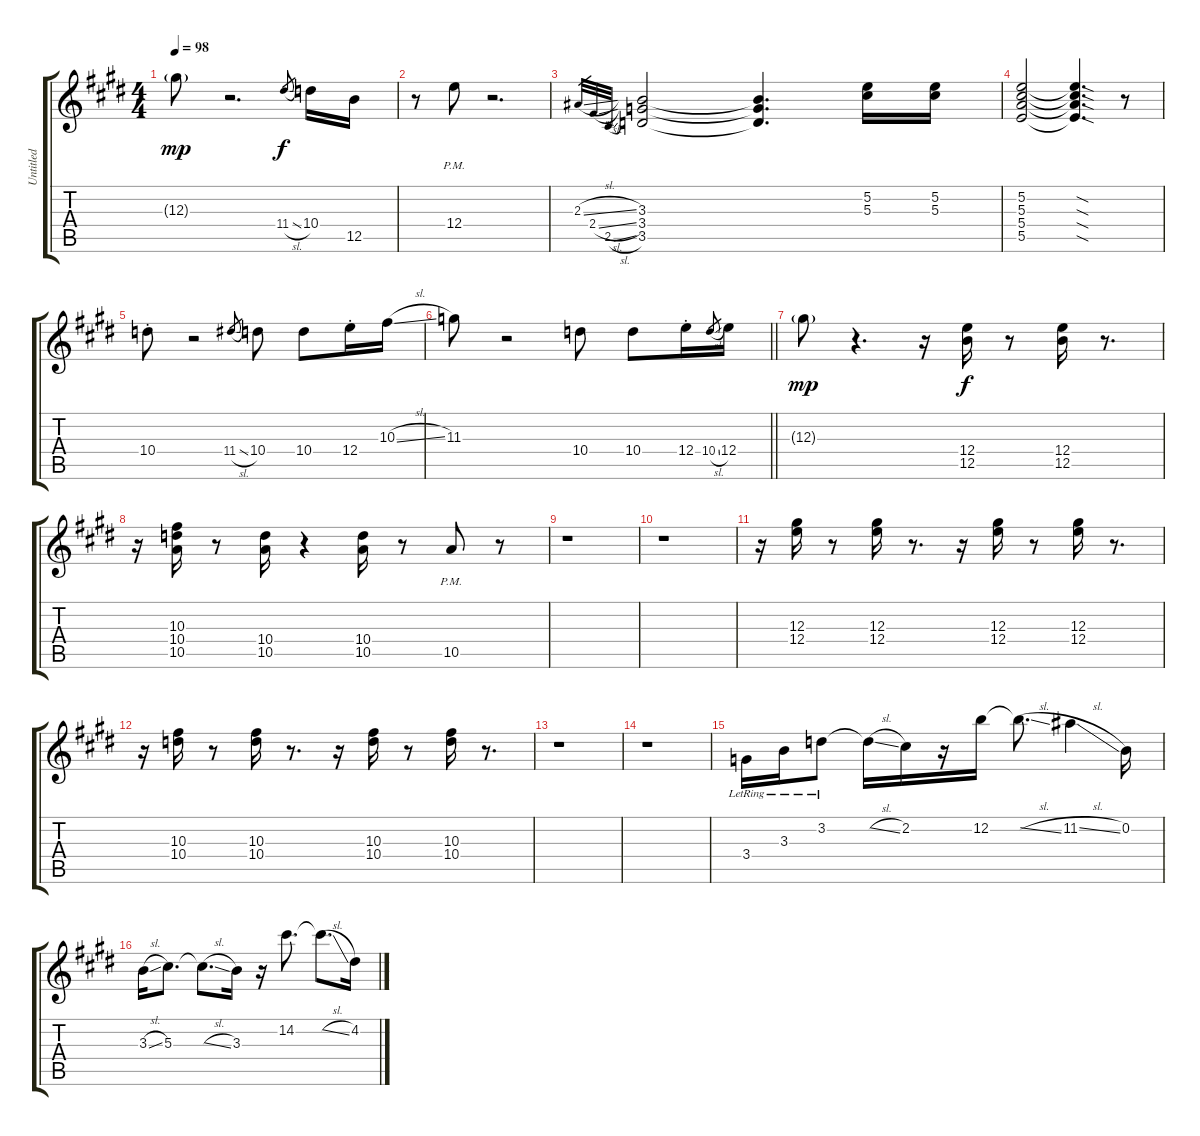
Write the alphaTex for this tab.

\track ("Untitled" "Untitled") {instrument distortionguitar}
\staff {score tabs}
\tuning (E4 B3 Ab3 E3 B2 E2) {hide}
\ts (4 4)
\tempo 98
\clef g2
\ks e
12.3{g}.8{dy mp} r.2{d} 11.4{sl}.8{gr dy f} 10.4.16 12.5.16 |
\ks c#minor
r.8 12.4{pm}.8 r.2{d} |
\ks e
2.3{sl}.32{gr} 2.4{sl}.32{gr} 2.5{sl}.32{gr} (3.3 3.4 3.5).2 (3.3{t} 3.4{t} 3.5{t}).4{d} (5.2 5.3).16 (5.2 5.3).16 |
\ks c#minor
(5.2 5.3 5.4 5.5).2 (5.2{sod t} 5.3{sod t} 5.4{sod t} 5.5{sod t}).4{d} r.8 |
\ks e
10.4{st}.8 r.2 11.4{sl}.8{gr} 10.4.8 10.4.8 12.4{st}.16 10.3{sl}.16 |
\barLineRight lightlight
\ks c#minor
11.3.8 r.2 10.4.8 10.4.8 12.4{st}.16 10.4{sl}.8{gr} 12.4.16 |
\ks e
12.3{g}.8{dy mp} r.4{d} r.16 (12.4 12.5).16{dy f} r.8 (12.4 12.5).16 r.8{d} |
\ks c#minor
r.16 (10.3 10.4 10.5).16 r.8 (10.4 10.5).16 r.4 (10.4 10.5).16 r.8 10.5{pm}.8 r.8 |
\ks e
r.1 |
\ks c#minor
r.1 |
\ks e
r.16 (12.3 12.4).16 r.8 (12.3 12.4).16 r.8{d} r.16 (12.3 12.4).16 r.8 (12.3 12.4).16 r.8{d} |
\ks c#minor
r.16 (10.3 10.4).16 r.8 (10.3 10.4).16 r.8{d} r.16 (10.3 10.4).16 r.8 (10.3 10.4).16 r.8{d} |
\ks e
r.1 |
\ks c#minor
r.1 |
\ks e
3.4{lr}.16 3.3{lr}.16 3.2{lr}.8 3.2{sl t}.16 2.2.16 r.16 12.2.16 12.2{sl t}.8{d} 11.2{sl}.4 0.2.16 |
\ks c#minor
3.3{sl}.16 5.3.8{d} 5.3{sl t}.8{d} 3.3.16 r.16 14.2.8{d} 14.2{sl t}.8{d} 4.2.16
